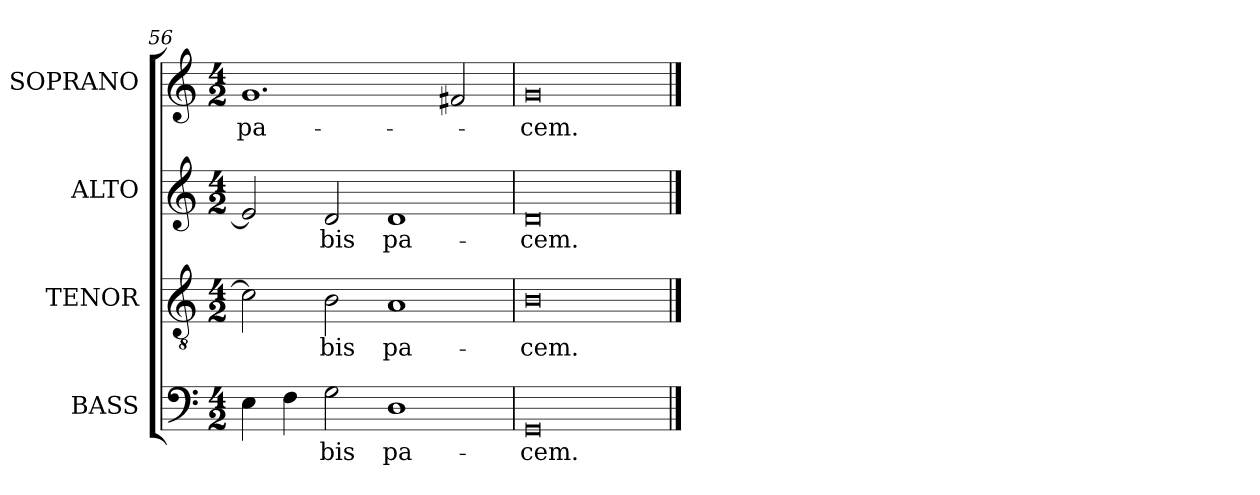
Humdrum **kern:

**kern	**text	**kern	**text	**kern	**text	**kern	**text
*part4	*part4	*part3	*part3	*part2	*part2	*part1	*part1
*staff4	*staff4	*staff3	*staff3	*staff2	*staff2	*staff1	*staff1
*I"BASS	*	*I"TENOR	*	*I"ALTO	*	*I"SOPRANO	*
*I'B.	*	*I'T.	*	*I'A.	*	*I'S.	*
*clefF4	*	*clefGv2	*	*clefG2	*	*clefG2	*
*	*	*ITrd7c12	*	*	*	*	*
*k[]	*	*k[]	*	*k[]	*	*k[]	*
*C:	*	*C:	*	*C:	*	*C:	*
*M4/2	*	*M4/2	*	*M4/2	*	*M4/2	*
=56	=56	=56	=56	=56	=56	=56	=56
!	!	!	!	!	!	!	!LO:LY:b:color=#000000
4Ei\	.	2Ci\]	.	2ei/]	.	1.gi	pa-
4Fi\	.	.	.	.	.	.	.
!	!LO:LY:b:color=#000000	!	!	!	!	!	!
!	!	!	!LO:LY:b:color=#000000	!	!	!	!
!	!	!	!	!	!LO:LY:b:color=#000000	!	!
2Gi\	-bis	2BBi\	-bis	2di/	-bis	.	.
!	!LO:LY:b:color=#000000	!	!	!	!	!	!
!	!	!	!LO:LY:b:color=#000000	!	!	!	!
!	!	!	!	!	!LO:LY:b:color=#000000	!	!
1Di	pa-	1AAi	pa-	1di	pa-	.	.
.	.	.	.	.	.	2f#Xi/	.
=57	=57	=57	=57	=57	=57	=57	=57
!	!LO:LY:b:color=#000000	!	!	!	!	!	!
!	!	!	!LO:LY:b:color=#000000	!	!	!	!
!	!	!	!	!	!LO:LY:b:color=#000000	!	!
!	!	!	!	!	!	!	!LO:LY:b:color=#000000
0GGi	-cem.	0BBi	-cem.	0di	-cem.	0gi	-cem.
==	==	==	==	==	==	==	==
*-	*-	*-	*-	*-	*-	*-	*-
